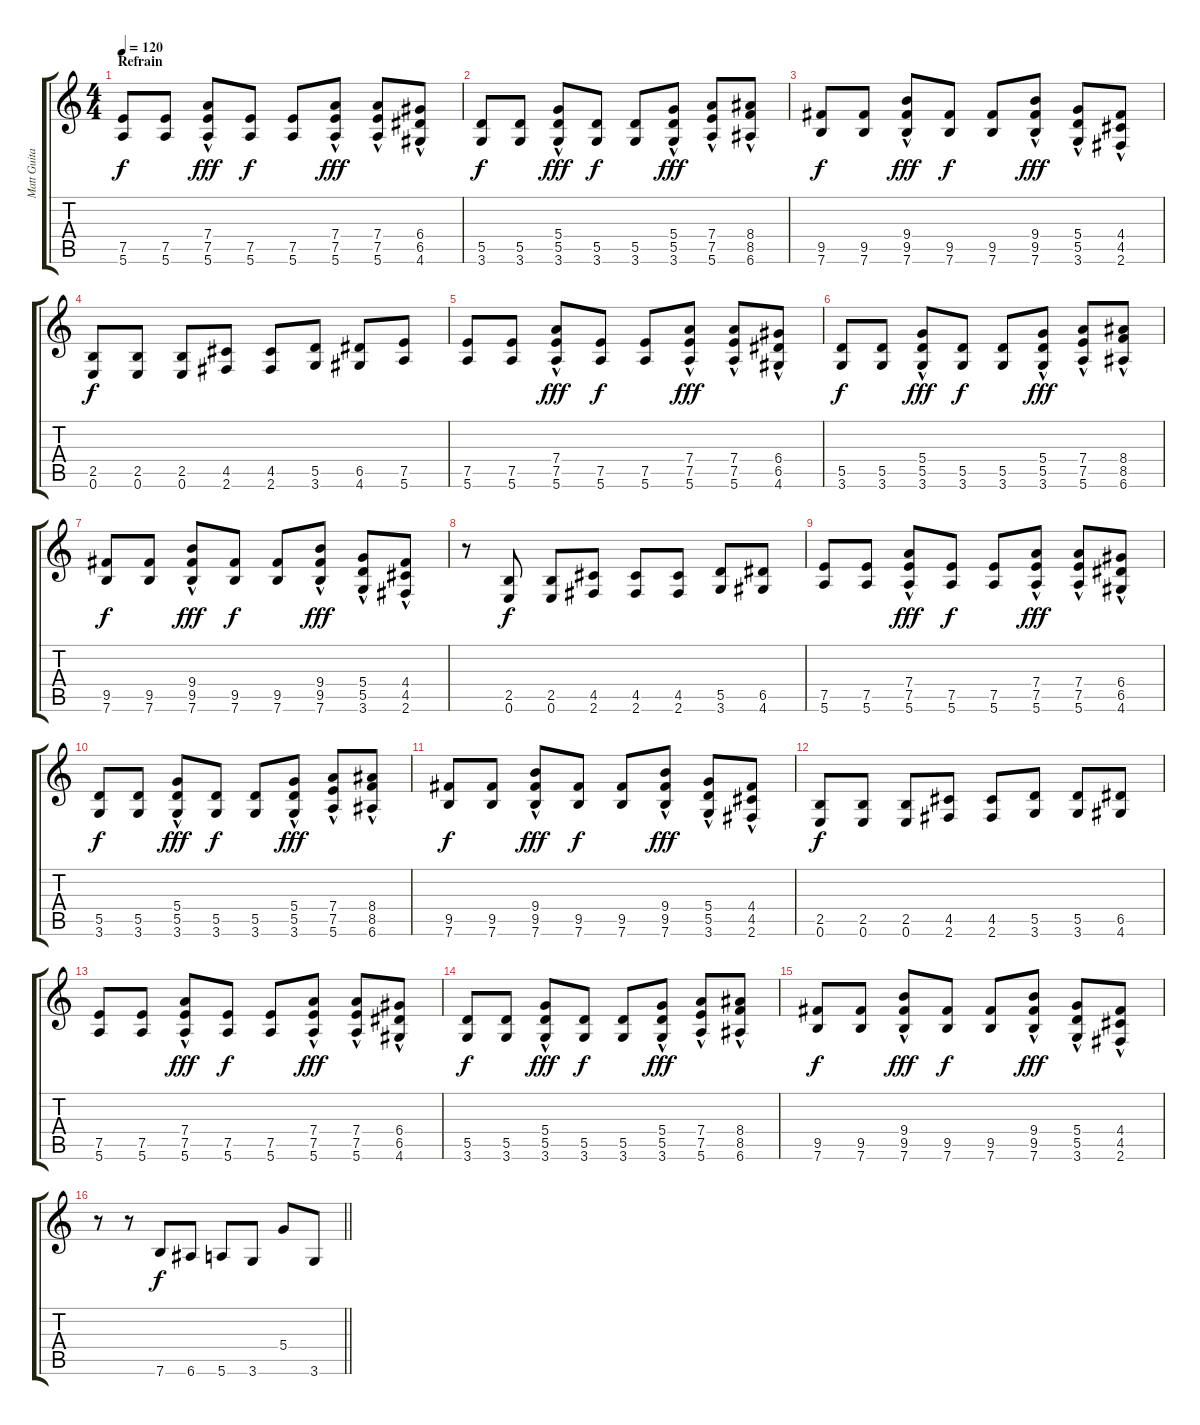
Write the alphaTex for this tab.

\track ("Matt Guitare" "Matt Guita") {instrument distortionguitar}
\staff {score tabs}
\tuning (E4 B3 G3 D3 A2 E2) {hide}
\ts (4 4)
\section ("" "Refrain")
\tempo 120
\clef g2
\ks c
(7.5 5.6).8{dy f volume 8 instrument distortionguitar} (7.5 5.6).8 (7.4{hac} 7.5 5.6).8{dy fff} (7.5 5.6).8{dy f} (7.5 5.6).8 (7.4{hac} 7.5 5.6).8{dy fff} (7.4{hac} 7.5 5.6).8 (6.4{hac} 6.5 4.6).8 |
(5.5 3.6).8{dy f} (5.5 3.6).8 (5.4{hac} 5.5 3.6).8{dy fff} (5.5 3.6).8{dy f} (5.5 3.6).8 (5.4{hac} 5.5 3.6).8{dy fff} (7.4{hac} 7.5 5.6).8 (8.4{hac} 8.5 6.6).8 |
(9.5 7.6).8{dy f} (9.5 7.6).8 (9.4{hac} 9.5 7.6).8{dy fff} (9.5 7.6).8{dy f} (9.5 7.6).8 (9.4{hac} 9.5 7.6).8{dy fff} (5.4{hac} 5.5 3.6).8 (4.4{hac} 4.5 2.6).8 |
(2.5 0.6).8{dy f} (2.5 0.6).8 (2.5 0.6).8 (4.5 2.6).8 (4.5 2.6).8 (5.5 3.6).8 (6.5 4.6).8 (7.5 5.6).8 |
(7.5 5.6).8{volume 8 instrument distortionguitar} (7.5 5.6).8 (7.4{hac} 7.5 5.6).8{dy fff} (7.5 5.6).8{dy f} (7.5 5.6).8 (7.4{hac} 7.5 5.6).8{dy fff} (7.4{hac} 7.5 5.6).8 (6.4{hac} 6.5 4.6).8 |
(5.5 3.6).8{dy f} (5.5 3.6).8 (5.4{hac} 5.5 3.6).8{dy fff} (5.5 3.6).8{dy f} (5.5 3.6).8 (5.4{hac} 5.5 3.6).8{dy fff} (7.4{hac} 7.5 5.6).8 (8.4{hac} 8.5 6.6).8 |
(9.5 7.6).8{dy f} (9.5 7.6).8 (9.4{hac} 9.5 7.6).8{dy fff} (9.5 7.6).8{dy f} (9.5 7.6).8 (9.4{hac} 9.5 7.6).8{dy fff} (5.4{hac} 5.5 3.6).8 (4.4{hac} 4.5 2.6).8 |
r.8 (2.5 0.6).8{dy f} (2.5 0.6).8 (4.5 2.6).8 (4.5 2.6).8 (4.5 2.6).8 (5.5 3.6).8 (6.5 4.6).8 |
(7.5 5.6).8{volume 8 instrument distortionguitar} (7.5 5.6).8 (7.4{hac} 7.5 5.6).8{dy fff} (7.5 5.6).8{dy f} (7.5 5.6).8 (7.4{hac} 7.5 5.6).8{dy fff} (7.4{hac} 7.5 5.6).8 (6.4{hac} 6.5 4.6).8 |
(5.5 3.6).8{dy f} (5.5 3.6).8 (5.4{hac} 5.5 3.6).8{dy fff} (5.5 3.6).8{dy f} (5.5 3.6).8 (5.4{hac} 5.5 3.6).8{dy fff} (7.4{hac} 7.5 5.6).8 (8.4{hac} 8.5 6.6).8 |
(9.5 7.6).8{dy f} (9.5 7.6).8 (9.4{hac} 9.5 7.6).8{dy fff} (9.5 7.6).8{dy f} (9.5 7.6).8 (9.4{hac} 9.5 7.6).8{dy fff} (5.4{hac} 5.5 3.6).8 (4.4{hac} 4.5 2.6).8 |
(2.5 0.6).8{dy f} (2.5 0.6).8 (2.5 0.6).8 (4.5 2.6).8 (4.5 2.6).8 (5.5 3.6).8 (5.5 3.6).8 (6.5 4.6).8 |
(7.5 5.6).8{volume 8 instrument distortionguitar} (7.5 5.6).8 (7.4{hac} 7.5 5.6).8{dy fff} (7.5 5.6).8{dy f} (7.5 5.6).8 (7.4{hac} 7.5 5.6).8{dy fff} (7.4{hac} 7.5 5.6).8 (6.4{hac} 6.5 4.6).8 |
(5.5 3.6).8{dy f} (5.5 3.6).8 (5.4{hac} 5.5 3.6).8{dy fff} (5.5 3.6).8{dy f} (5.5 3.6).8 (5.4{hac} 5.5 3.6).8{dy fff} (7.4{hac} 7.5 5.6).8 (8.4{hac} 8.5 6.6).8 |
(9.5 7.6).8{dy f} (9.5 7.6).8 (9.4{hac} 9.5 7.6).8{dy fff} (9.5 7.6).8{dy f} (9.5 7.6).8 (9.4{hac} 9.5 7.6).8{dy fff} (5.4{hac} 5.5 3.6).8 (4.4{hac} 4.5 2.6).8 |
\barLineRight lightlight
r.8 r.8 7.6.8{dy f} 6.6.8 5.6.8 3.6.8 5.4.8 3.6.8
